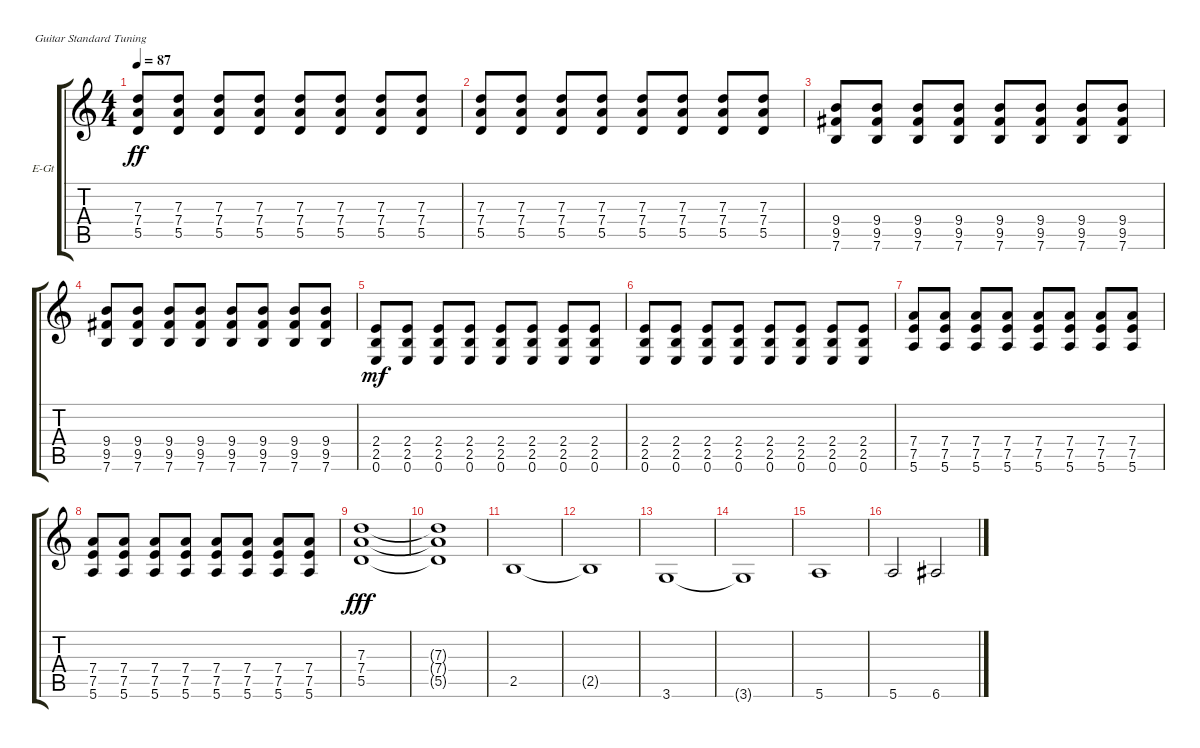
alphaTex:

\bracketExtendMode groupsimilarinstruments
\firstSystemTrackNameOrientation horizontal
\otherSystemsTrackNameOrientation horizontal
\track ("Rhythms" "E-Gt") {instrument overdrivenguitar}
\staff {score tabs}
\tuning (E4 B3 G3 D3 A2 E2)
\ts (4 4)
\tempo 87
\clef g2
\ks c
(7.3 7.4 5.5).8{dy ff} (7.3 7.4 5.5).8 (7.3 7.4 5.5).8 (7.3 7.4 5.5).8 (7.3 7.4 5.5).8 (7.3 7.4 5.5).8 (7.3 7.4 5.5).8 (7.3 7.4 5.5).8 |
(7.3 7.4 5.5).8 (7.3 7.4 5.5).8 (7.3 7.4 5.5).8 (7.3 7.4 5.5).8 (7.3 7.4 5.5).8 (7.3 7.4 5.5).8 (7.3 7.4 5.5).8 (7.3 7.4 5.5).8 |
(9.4 9.5 7.6).8 (9.4 9.5 7.6).8 (9.4 9.5 7.6).8 (9.4 9.5 7.6).8 (9.4 9.5 7.6).8 (9.4 9.5 7.6).8 (9.4 9.5 7.6).8 (9.4 9.5 7.6).8 |
(9.4 9.5 7.6).8 (9.4 9.5 7.6).8 (9.4 9.5 7.6).8 (9.4 9.5 7.6).8 (9.4 9.5 7.6).8 (9.4 9.5 7.6).8 (9.4 9.5 7.6).8 (9.4 9.5 7.6).8 |
(2.4 2.5 0.6).8{dy mf} (2.4 2.5 0.6).8 (2.4 2.5 0.6).8 (2.4 2.5 0.6).8 (2.4 2.5 0.6).8 (2.4 2.5 0.6).8 (2.4 2.5 0.6).8 (2.4 2.5 0.6).8 |
(2.4 2.5 0.6).8 (2.4 2.5 0.6).8 (2.4 2.5 0.6).8 (2.4 2.5 0.6).8 (2.4 2.5 0.6).8 (2.4 2.5 0.6).8 (2.4 2.5 0.6).8 (2.4 2.5 0.6).8 |
(7.4 7.5 5.6).8 (7.4 7.5 5.6).8 (7.4 7.5 5.6).8 (7.4 7.5 5.6).8 (7.4 7.5 5.6).8 (7.4 7.5 5.6).8 (7.4 7.5 5.6).8 (7.4 7.5 5.6).8 |
(7.4 7.5 5.6).8 (7.4 7.5 5.6).8 (7.4 7.5 5.6).8 (7.4 7.5 5.6).8 (7.4 7.5 5.6).8 (7.4 7.5 5.6).8 (7.4 7.5 5.6).8 (7.4 7.5 5.6).8 |
(7.3 7.4 5.5).1{dy fff} |
(7.3{t} 7.4{t} 5.5{t}).1 |
2.5.1 |
2.5{t}.1 |
3.6.1 |
3.6{t}.1 |
5.6.1 |
5.6.2 6.6.2
